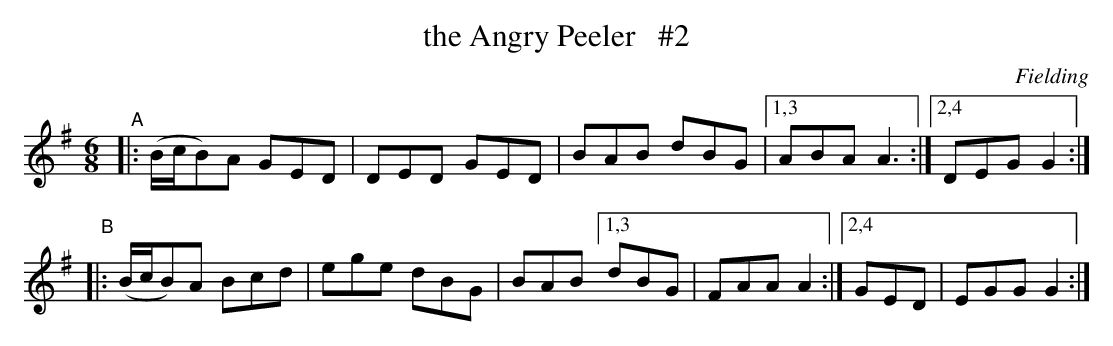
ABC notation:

X:1
T: the Angry Peeler   #2
O: Fielding
M: 6/8
L: 1/8
K: G
"^A"|: (B/c/B)A GED | DED GED | BAB dBG |[1,3 ABA A3 :|[2,4 DEG G2 :|
"^B"|: (B/c/B)A Bcd | ege dBG | BAB [1,3 dBG | FAA A2 :|[2,4 GED | EGG G2 :|
